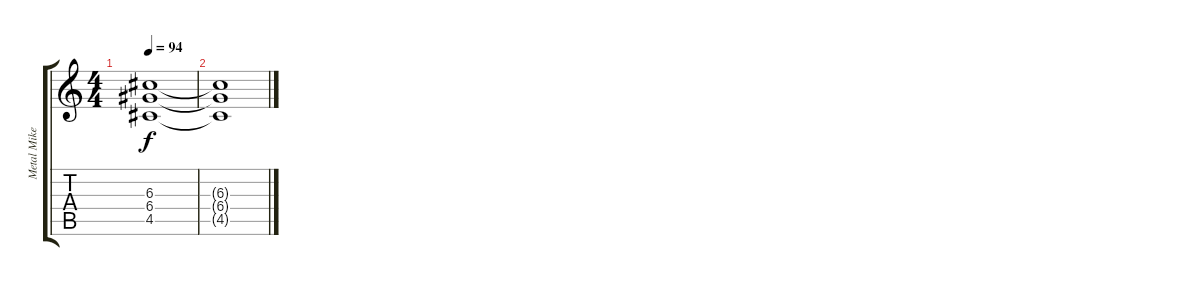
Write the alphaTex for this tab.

\track ("Metal Mike" "Metal Mike") {instrument distortionguitar}
\staff {score tabs}
\tuning (E4 B3 G3 D3 A2 D2) {hide}
\ts (4 4)
\tempo 94
\clef g2
\ks c
(6.3{t} 6.4{t} 4.5{t}).1{dy f} |
(6.3{t} 6.4{t} 4.5{t}).1
